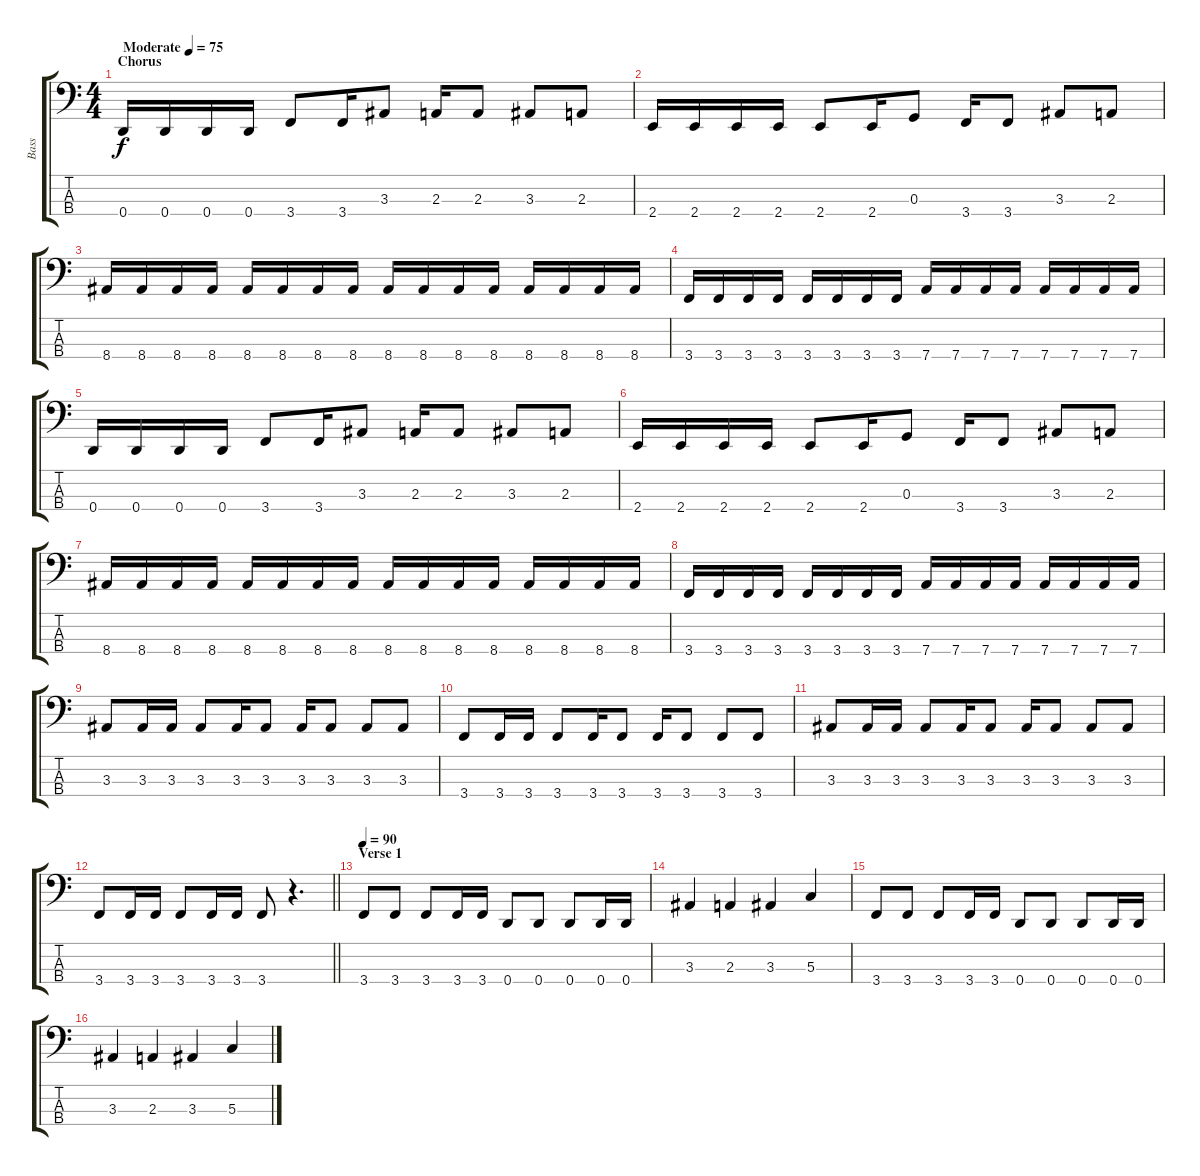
\track ("Bass" "Bass") {instrument electricbassfinger}
\staff {score tabs}
\tuning (F2 C2 G1 D1) {hide}
\ts (4 4)
\section ("" "Chorus")
\tempo (75 "Moderate")
\clef f4
\ks c
0.4.16{dy f instrument electricbassfinger} 0.4.16 0.4.16 0.4.16 3.4.8 3.4.16 3.3.8 2.3.16 2.3.8 3.3.8 2.3.8 |
2.4.16 2.4.16 2.4.16 2.4.16 2.4.8 2.4.16 0.3.8 3.4.16 3.4.8 3.3.8 2.3.8 |
8.4.16 8.4.16 8.4.16 8.4.16 8.4.16 8.4.16 8.4.16 8.4.16 8.4.16 8.4.16 8.4.16 8.4.16 8.4.16 8.4.16 8.4.16 8.4.16 |
3.4.16 3.4.16 3.4.16 3.4.16 3.4.16 3.4.16 3.4.16 3.4.16 7.4.16 7.4.16 7.4.16 7.4.16 7.4.16 7.4.16 7.4.16 7.4.16 |
0.4.16 0.4.16 0.4.16 0.4.16 3.4.8 3.4.16 3.3.8 2.3.16 2.3.8 3.3.8 2.3.8 |
2.4.16 2.4.16 2.4.16 2.4.16 2.4.8 2.4.16 0.3.8 3.4.16 3.4.8 3.3.8 2.3.8 |
8.4.16 8.4.16 8.4.16 8.4.16 8.4.16 8.4.16 8.4.16 8.4.16 8.4.16 8.4.16 8.4.16 8.4.16 8.4.16 8.4.16 8.4.16 8.4.16 |
3.4.16 3.4.16 3.4.16 3.4.16 3.4.16 3.4.16 3.4.16 3.4.16 7.4.16 7.4.16 7.4.16 7.4.16 7.4.16 7.4.16 7.4.16 7.4.16 |
3.3.8 3.3.16 3.3.16 3.3.8 3.3.16 3.3.8 3.3.16 3.3.8 3.3.8 3.3.8 |
3.4.8 3.4.16 3.4.16 3.4.8 3.4.16 3.4.8 3.4.16 3.4.8 3.4.8 3.4.8 |
3.3.8 3.3.16 3.3.16 3.3.8 3.3.16 3.3.8 3.3.16 3.3.8 3.3.8 3.3.8 |
\barLineRight lightlight
3.4.8 3.4.16 3.4.16 3.4.8 3.4.16 3.4.16 3.4.8 r.4{d} |
\section ("" "Verse 1")
\tempo 90
3.4.8 3.4.8 3.4.8 3.4.16 3.4.16 0.4.8 0.4.8 0.4.8 0.4.16 0.4.16 |
3.3.4 2.3.4 3.3.4 5.3.4 |
3.4.8 3.4.8 3.4.8 3.4.16 3.4.16 0.4.8 0.4.8 0.4.8 0.4.16 0.4.16 |
3.3.4 2.3.4 3.3.4 5.3.4
